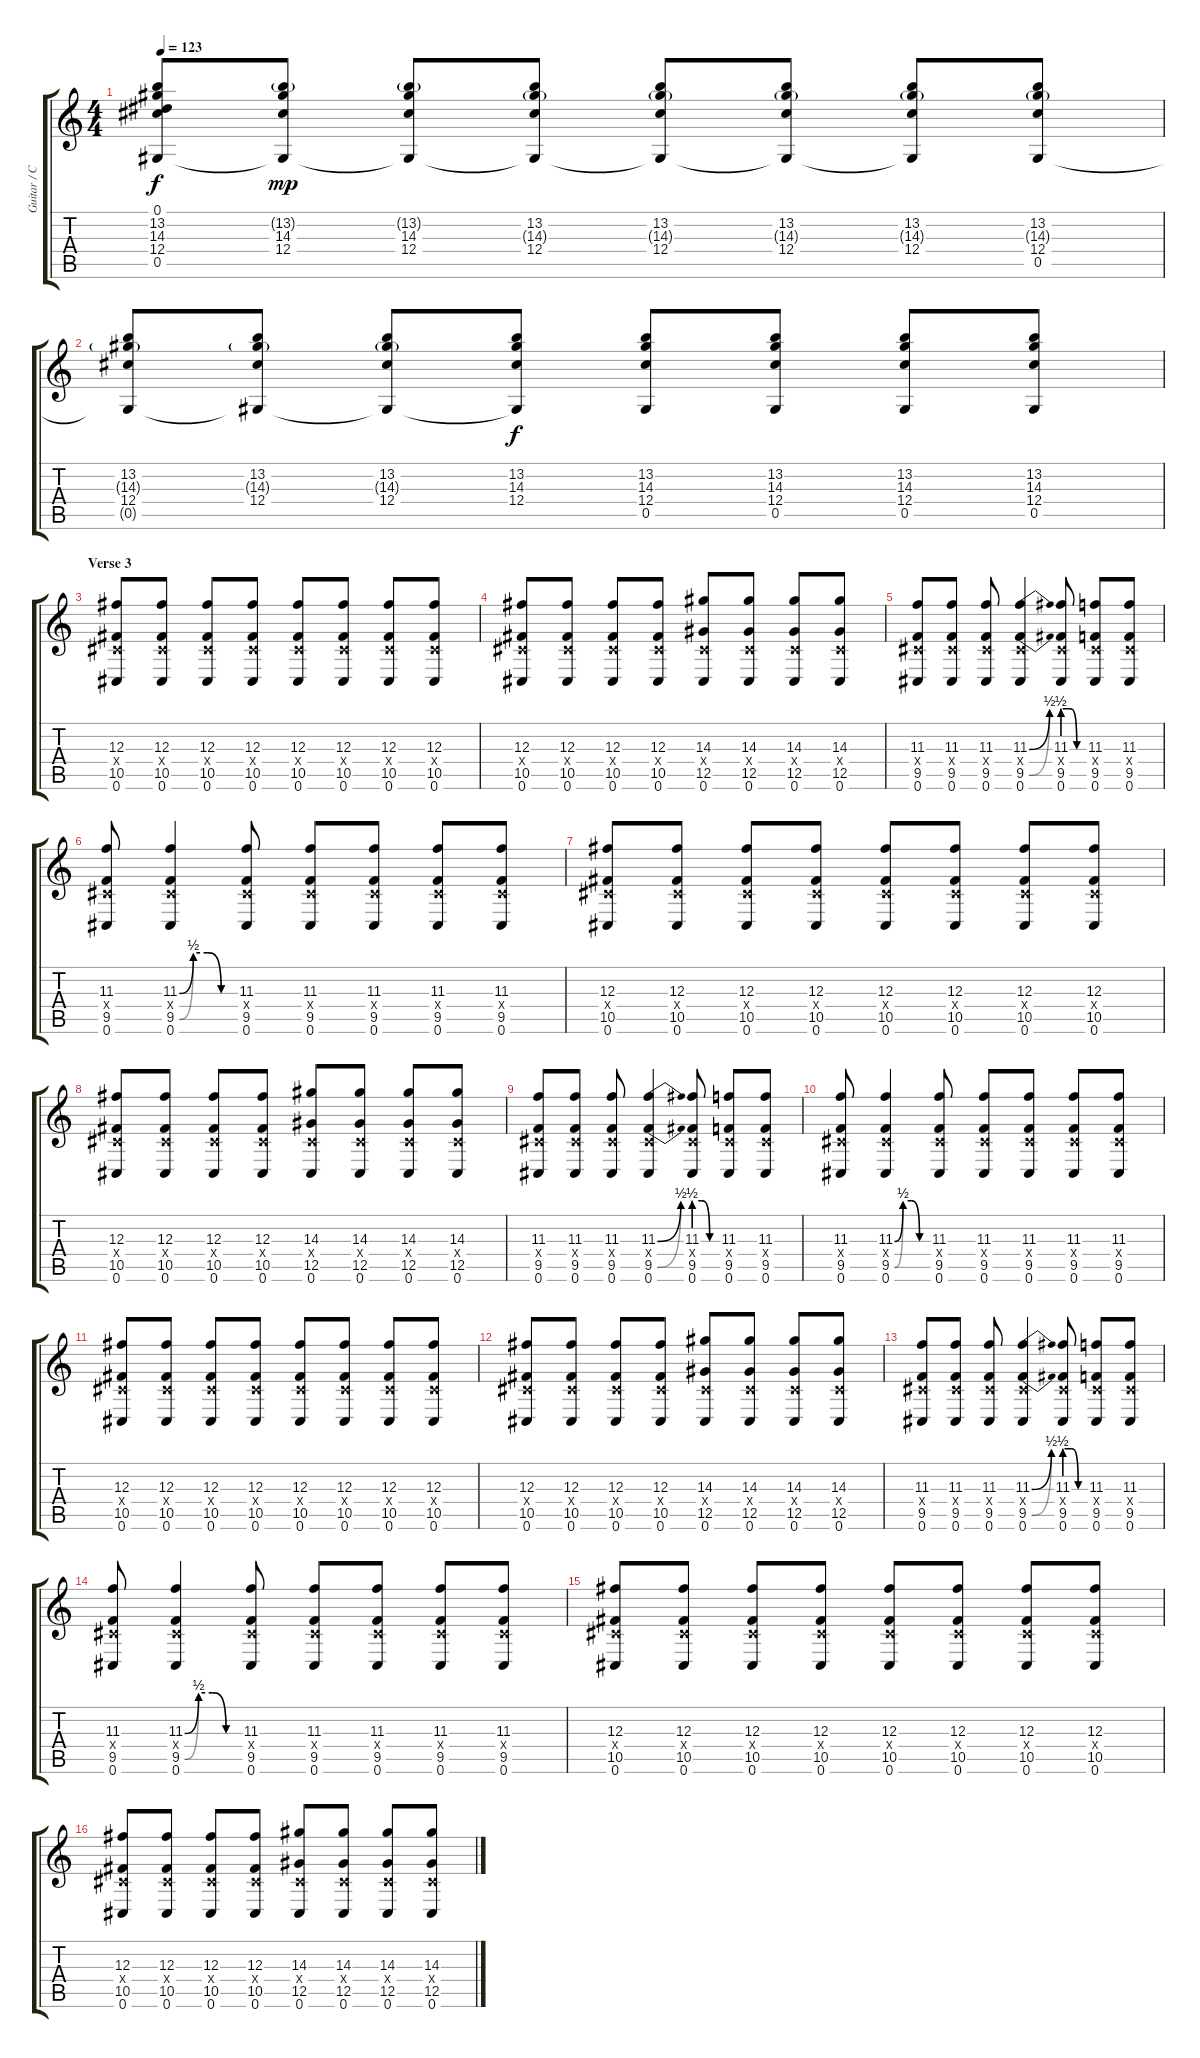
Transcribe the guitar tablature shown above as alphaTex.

\track ("Guitar / Chino Moreno" "Guitar / C") {instrument distortionguitar}
\staff {score tabs}
\tuning (Eb4 Bb3 Gb3 Db3 Ab2 Db2) {hide}
\ts (4 4)
\tempo 123
\clef g2
\ks c
(0.1{t} 13.2 14.3 12.4 0.5).8{dy f} (13.2{g} 14.3 12.4 0.5{t}).8{dy mp} (13.2{g} 14.3 12.4 0.5{t}).8 (13.2 14.3{g} 12.4 0.5{t}).8 (13.2 14.3{g} 12.4 0.5{t}).8 (13.2 14.3{g} 12.4 0.5{t}).8 (13.2 14.3{g} 12.4 0.5{t}).8 (13.2 14.3{g} 12.4 0.5).8 |
(13.2 14.3{g} 12.4 0.5{t}).8 (13.2 14.3{g} 12.4 0.5{t}).8 (13.2 14.3{g} 12.4 0.5{t}).8 (13.2 14.3 12.4 0.5{t}).8{dy f} (13.2 14.3 12.4 0.5).8 (13.2 14.3 12.4 0.5).8 (13.2 14.3 12.4 0.5).8 (13.2 14.3 12.4 0.5).8 |
\section ("" "Verse 3")
(12.3 0.4{x} 10.5 0.6).8{instrument distortionguitar} (12.3 0.4{x} 10.5 0.6).8 (12.3 0.4{x} 10.5 0.6).8 (12.3 0.4{x} 10.5 0.6).8 (12.3 0.4{x} 10.5 0.6).8 (12.3 0.4{x} 10.5 0.6).8 (12.3 0.4{x} 10.5 0.6).8 (12.3 0.4{x} 10.5 0.6).8 |
(12.3 0.4{x} 10.5 0.6).8 (12.3 0.4{x} 10.5 0.6).8 (12.3 0.4{x} 10.5 0.6).8 (12.3 0.4{x} 10.5 0.6).8 (14.3 0.4{x} 12.5 0.6).8 (14.3 0.4{x} 12.5 0.6).8 (14.3 0.4{x} 12.5 0.6).8 (14.3 0.4{x} 12.5 0.6).8 |
(11.3 0.4{x} 9.5 0.6).8 (11.3 0.4{x} 9.5 0.6).8 (11.3 0.4{x} 9.5 0.6).8 (11.3{be (bend 0 0 60 2)} 0.4{x} 9.5{be (bend 0 0 60 2)} 0.6).4 (11.3{be (custom 0 2 20 2 40 0 60 0)} 0.4{x} 9.5{be (custom 0 2 20 2 40 0 60 0)} 0.6).8 (11.3 0.4{x} 9.5 0.6).8 (11.3 0.4{x} 9.5 0.6).8 |
(11.3 0.4{x} 9.5 0.6).8 (11.3{be (custom 0 0 15 2 30 2 45 0 60 0)} 0.4{x} 9.5{be (custom 0 0 15 2 30 2 45 0 60 0)} 0.6).4 (11.3 0.4{x} 9.5 0.6).8 (11.3 0.4{x} 9.5 0.6).8 (11.3 0.4{x} 9.5 0.6).8 (11.3 0.4{x} 9.5 0.6).8 (11.3 0.4{x} 9.5 0.6).8 |
(12.3 0.4{x} 10.5 0.6).8 (12.3 0.4{x} 10.5 0.6).8 (12.3 0.4{x} 10.5 0.6).8 (12.3 0.4{x} 10.5 0.6).8 (12.3 0.4{x} 10.5 0.6).8 (12.3 0.4{x} 10.5 0.6).8 (12.3 0.4{x} 10.5 0.6).8 (12.3 0.4{x} 10.5 0.6).8 |
(12.3 0.4{x} 10.5 0.6).8 (12.3 0.4{x} 10.5 0.6).8 (12.3 0.4{x} 10.5 0.6).8 (12.3 0.4{x} 10.5 0.6).8 (14.3 0.4{x} 12.5 0.6).8 (14.3 0.4{x} 12.5 0.6).8 (14.3 0.4{x} 12.5 0.6).8 (14.3 0.4{x} 12.5 0.6).8 |
(11.3 0.4{x} 9.5 0.6).8 (11.3 0.4{x} 9.5 0.6).8 (11.3 0.4{x} 9.5 0.6).8 (11.3{be (bend 0 0 60 2)} 0.4{x} 9.5{be (bend 0 0 60 2)} 0.6).4 (11.3{be (custom 0 2 20 2 40 0 60 0)} 0.4{x} 9.5{be (custom 0 2 20 2 40 0 60 0)} 0.6).8 (11.3 0.4{x} 9.5 0.6).8 (11.3 0.4{x} 9.5 0.6).8 |
(11.3 0.4{x} 9.5 0.6).8 (11.3{be (custom 0 0 15 2 30 2 45 0 60 0)} 0.4{x} 9.5{be (custom 0 0 15 2 30 2 45 0 60 0)} 0.6).4 (11.3 0.4{x} 9.5 0.6).8 (11.3 0.4{x} 9.5 0.6).8 (11.3 0.4{x} 9.5 0.6).8 (11.3 0.4{x} 9.5 0.6).8 (11.3 0.4{x} 9.5 0.6).8 |
(12.3 0.4{x} 10.5 0.6).8 (12.3 0.4{x} 10.5 0.6).8 (12.3 0.4{x} 10.5 0.6).8 (12.3 0.4{x} 10.5 0.6).8 (12.3 0.4{x} 10.5 0.6).8 (12.3 0.4{x} 10.5 0.6).8 (12.3 0.4{x} 10.5 0.6).8 (12.3 0.4{x} 10.5 0.6).8 |
(12.3 0.4{x} 10.5 0.6).8 (12.3 0.4{x} 10.5 0.6).8 (12.3 0.4{x} 10.5 0.6).8 (12.3 0.4{x} 10.5 0.6).8 (14.3 0.4{x} 12.5 0.6).8 (14.3 0.4{x} 12.5 0.6).8 (14.3 0.4{x} 12.5 0.6).8 (14.3 0.4{x} 12.5 0.6).8 |
(11.3 0.4{x} 9.5 0.6).8 (11.3 0.4{x} 9.5 0.6).8 (11.3 0.4{x} 9.5 0.6).8 (11.3{be (bend 0 0 60 2)} 0.4{x} 9.5{be (bend 0 0 60 2)} 0.6).4 (11.3{be (custom 0 2 20 2 40 0 60 0)} 0.4{x} 9.5{be (custom 0 2 20 2 40 0 60 0)} 0.6).8 (11.3 0.4{x} 9.5 0.6).8 (11.3 0.4{x} 9.5 0.6).8 |
(11.3 0.4{x} 9.5 0.6).8 (11.3{be (custom 0 0 15 2 30 2 45 0 60 0)} 0.4{x} 9.5{be (custom 0 0 15 2 30 2 45 0 60 0)} 0.6).4 (11.3 0.4{x} 9.5 0.6).8 (11.3 0.4{x} 9.5 0.6).8 (11.3 0.4{x} 9.5 0.6).8 (11.3 0.4{x} 9.5 0.6).8 (11.3 0.4{x} 9.5 0.6).8 |
(12.3 0.4{x} 10.5 0.6).8 (12.3 0.4{x} 10.5 0.6).8 (12.3 0.4{x} 10.5 0.6).8 (12.3 0.4{x} 10.5 0.6).8 (12.3 0.4{x} 10.5 0.6).8 (12.3 0.4{x} 10.5 0.6).8 (12.3 0.4{x} 10.5 0.6).8 (12.3 0.4{x} 10.5 0.6).8 |
(12.3 0.4{x} 10.5 0.6).8 (12.3 0.4{x} 10.5 0.6).8 (12.3 0.4{x} 10.5 0.6).8 (12.3 0.4{x} 10.5 0.6).8 (14.3 0.4{x} 12.5 0.6).8 (14.3 0.4{x} 12.5 0.6).8 (14.3 0.4{x} 12.5 0.6).8 (14.3 0.4{x} 12.5 0.6).8
